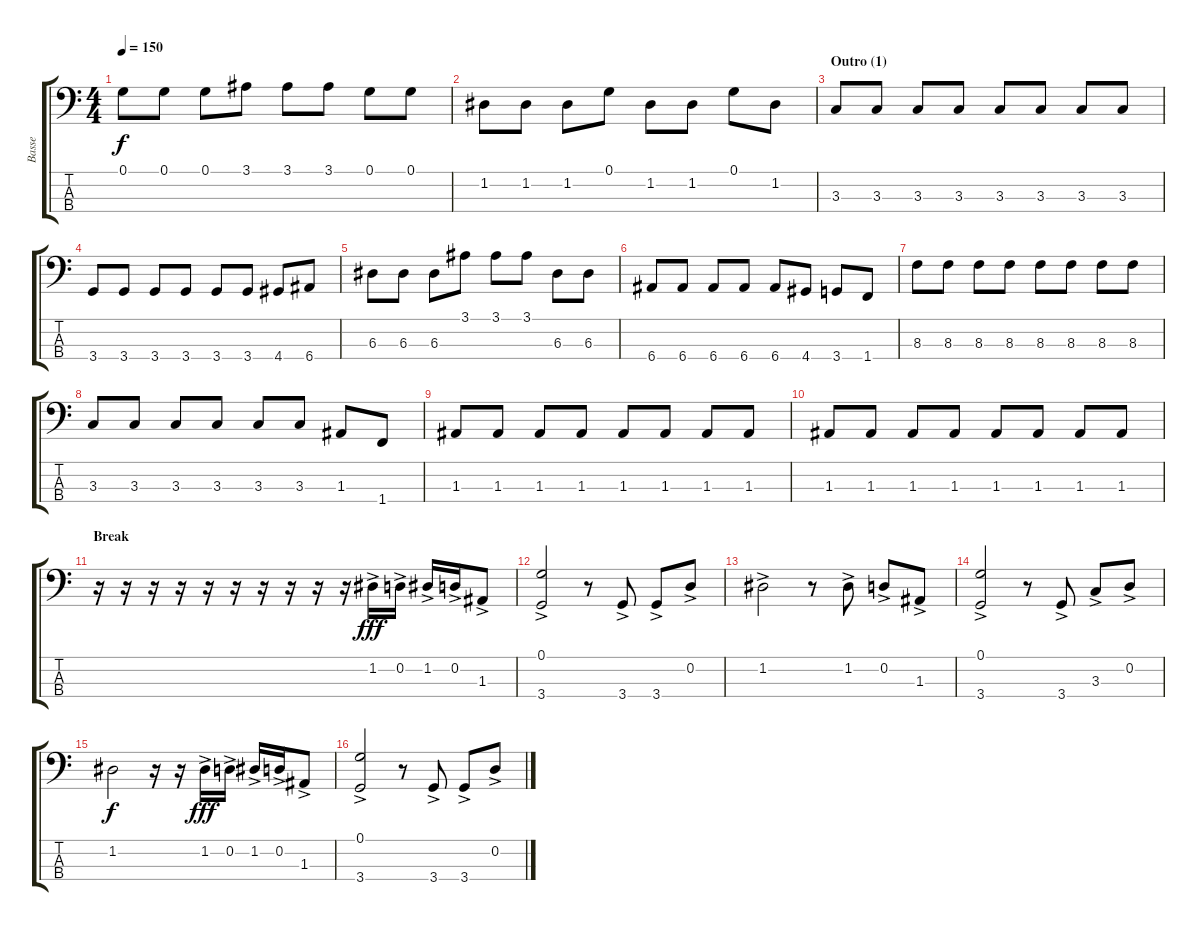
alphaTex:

\track ("Basse" "Basse") {instrument electricbassfinger}
\staff {score tabs}
\tuning (G2 D2 A1 E1) {hide}
\ts (4 4)
\tempo 150
\clef f4
\ks c
0.1.8{dy f} 0.1.8 0.1.8 3.1.8 3.1.8 3.1.8 0.1.8 0.1.8 |
1.2.8 1.2.8 1.2.8 0.1.8 1.2.8 1.2.8 0.1.8 1.2.8 |
\section ("" "Outro (1)")
3.3.8 3.3.8 3.3.8 3.3.8 3.3.8 3.3.8 3.3.8 3.3.8 |
3.4.8 3.4.8 3.4.8 3.4.8 3.4.8 3.4.8 4.4.8 6.4.8 |
6.3.8 6.3.8 6.3.8 3.1.8 3.1.8 3.1.8 6.3.8 6.3.8 |
6.4.8 6.4.8 6.4.8 6.4.8 6.4.8 4.4.8 3.4.8 1.4.8 |
8.3.8 8.3.8 8.3.8 8.3.8 8.3.8 8.3.8 8.3.8 8.3.8 |
3.3.8 3.3.8 3.3.8 3.3.8 3.3.8 3.3.8 1.3.8 1.4.8 |
1.3.8 1.3.8 1.3.8 1.3.8 1.3.8 1.3.8 1.3.8 1.3.8 |
1.3.8 1.3.8 1.3.8 1.3.8 1.3.8 1.3.8 1.3.8 1.3.8 |
\section ("" "Break")
r.16 r.16 r.16 r.16 r.16 r.16 r.16 r.16 r.16 r.16 1.2{ac}.16{dy fff} 0.2{ac}.16 1.2{ac}.16 0.2{ac}.16 1.3{ac}.8 |
(0.1{ac} 3.4{ac}).2 r.8 3.4{ac}.8 3.4{ac}.8 0.2{ac}.8 |
1.2{ac}.2 r.8 1.2{ac}.8 0.2{ac}.8 1.3{ac}.8 |
(0.1{ac} 3.4{ac}).2 r.8 3.4{ac}.8 3.3{ac}.8 0.2{ac}.8 |
1.2.2{dy f} r.16 r.16 1.2{ac}.16{dy fff} 0.2{ac}.16 1.2{ac}.16 0.2{ac}.16 1.3{ac}.8 |
(0.1{ac} 3.4{ac}).2 r.8 3.4{ac}.8 3.4{ac}.8 0.2{ac}.8
